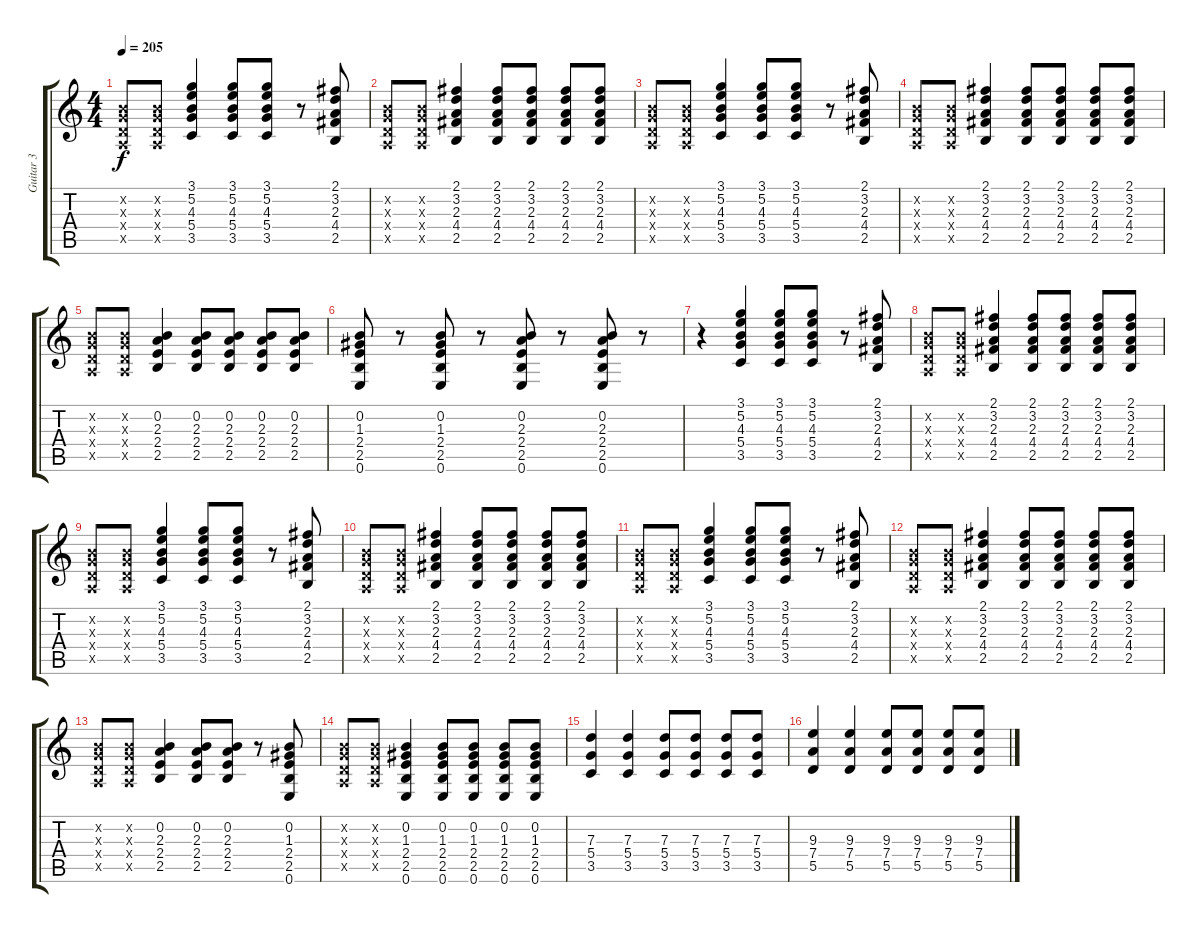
\track ("Guitar 3" "Guitar 3") {instrument distortionguitar}
\staff {score tabs}
\tuning (E4 B3 G3 D3 A2 E2) {hide}
\ts (4 4)
\tempo 205
\clef g2
\ks c
(0.2{x} 0.3{x} 0.4{x} 0.5{x}).8{dy f} (0.2{x} 0.3{x} 0.4{x} 0.5{x}).8 (3.1 5.2 4.3 5.4 3.5).4 (3.1 5.2 4.3 5.4 3.5).8 (3.1 5.2 4.3 5.4 3.5).8 r.8 (2.1 3.2 2.3 4.4 2.5).8 |
(0.2{x} 0.3{x} 0.4{x} 0.5{x}).8 (0.2{x} 0.3{x} 0.4{x} 0.5{x}).8 (2.1 3.2 2.3 4.4 2.5).4 (2.1 3.2 2.3 4.4 2.5).8 (2.1 3.2 2.3 4.4 2.5).8 (2.1 3.2 2.3 4.4 2.5).8 (2.1 3.2 2.3 4.4 2.5).8 |
(0.2{x} 0.3{x} 0.4{x} 0.5{x}).8 (0.2{x} 0.3{x} 0.4{x} 0.5{x}).8 (3.1 5.2 4.3 5.4 3.5).4 (3.1 5.2 4.3 5.4 3.5).8 (3.1 5.2 4.3 5.4 3.5).8 r.8 (2.1 3.2 2.3 4.4 2.5).8 |
(0.2{x} 0.3{x} 0.4{x} 0.5{x}).8 (0.2{x} 0.3{x} 0.4{x} 0.5{x}).8 (2.1 3.2 2.3 4.4 2.5).4 (2.1 3.2 2.3 4.4 2.5).8 (2.1 3.2 2.3 4.4 2.5).8 (2.1 3.2 2.3 4.4 2.5).8 (2.1 3.2 2.3 4.4 2.5).8 |
(0.2{x} 0.3{x} 0.4{x} 0.5{x}).8 (0.2{x} 0.3{x} 0.4{x} 0.5{x}).8 (0.2 2.3 2.4 2.5).4 (0.2 2.3 2.4 2.5).8 (0.2 2.3 2.4 2.5).8 (0.2 2.3 2.4 2.5).8 (0.2 2.3 2.4 2.5).8 |
(0.2 1.3 2.4 2.5 0.6).8 r.8 (0.2 1.3 2.4 2.5 0.6).8 r.8 (0.2 2.3 2.4 2.5 0.6).8 r.8 (0.2 2.3 2.4 2.5 0.6).8 r.8 |
r.4 (3.1 5.2 4.3 5.4 3.5).4 (3.1 5.2 4.3 5.4 3.5).8 (3.1 5.2 4.3 5.4 3.5).8 r.8 (2.1 3.2 2.3 4.4 2.5).8 |
(0.2{x} 0.3{x} 0.4{x} 0.5{x}).8 (0.2{x} 0.3{x} 0.4{x} 0.5{x}).8 (2.1 3.2 2.3 4.4 2.5).4 (2.1 3.2 2.3 4.4 2.5).8 (2.1 3.2 2.3 4.4 2.5).8 (2.1 3.2 2.3 4.4 2.5).8 (2.1 3.2 2.3 4.4 2.5).8 |
(0.2{x} 0.3{x} 0.4{x} 0.5{x}).8 (0.2{x} 0.3{x} 0.4{x} 0.5{x}).8 (3.1 5.2 4.3 5.4 3.5).4 (3.1 5.2 4.3 5.4 3.5).8 (3.1 5.2 4.3 5.4 3.5).8 r.8 (2.1 3.2 2.3 4.4 2.5).8 |
(0.2{x} 0.3{x} 0.4{x} 0.5{x}).8 (0.2{x} 0.3{x} 0.4{x} 0.5{x}).8 (2.1 3.2 2.3 4.4 2.5).4 (2.1 3.2 2.3 4.4 2.5).8 (2.1 3.2 2.3 4.4 2.5).8 (2.1 3.2 2.3 4.4 2.5).8 (2.1 3.2 2.3 4.4 2.5).8 |
(0.2{x} 0.3{x} 0.4{x} 0.5{x}).8 (0.2{x} 0.3{x} 0.4{x} 0.5{x}).8 (3.1 5.2 4.3 5.4 3.5).4 (3.1 5.2 4.3 5.4 3.5).8 (3.1 5.2 4.3 5.4 3.5).8 r.8 (2.1 3.2 2.3 4.4 2.5).8 |
(0.2{x} 0.3{x} 0.4{x} 0.5{x}).8 (0.2{x} 0.3{x} 0.4{x} 0.5{x}).8 (2.1 3.2 2.3 4.4 2.5).4 (2.1 3.2 2.3 4.4 2.5).8 (2.1 3.2 2.3 4.4 2.5).8 (2.1 3.2 2.3 4.4 2.5).8 (2.1 3.2 2.3 4.4 2.5).8 |
(0.2{x} 0.3{x} 0.4{x} 0.5{x}).8 (0.2{x} 0.3{x} 0.4{x} 0.5{x}).8 (0.2 2.3 2.4 2.5).4 (0.2 2.3 2.4 2.5).8 (0.2 2.3 2.4 2.5).8 r.8 (0.2 1.3 2.4 2.5 0.6).8 |
(0.2{x} 0.3{x} 0.4{x} 0.5{x}).8 (0.2{x} 0.3{x} 0.4{x} 0.5{x}).8 (0.2 1.3 2.4 2.5 0.6).4 (0.2 1.3 2.4 2.5 0.6).8 (0.2 1.3 2.4 2.5 0.6).8 (0.2 1.3 2.4 2.5 0.6).8 (0.2 1.3 2.4 2.5 0.6).8 |
(7.3 5.4 3.5).4 (7.3 5.4 3.5).4 (7.3 5.4 3.5).8 (7.3 5.4 3.5).8 (7.3 5.4 3.5).8 (7.3 5.4 3.5).8 |
(9.3 7.4 5.5).4 (9.3 7.4 5.5).4 (9.3 7.4 5.5).8 (9.3 7.4 5.5).8 (9.3 7.4 5.5).8 (9.3 7.4 5.5).8
